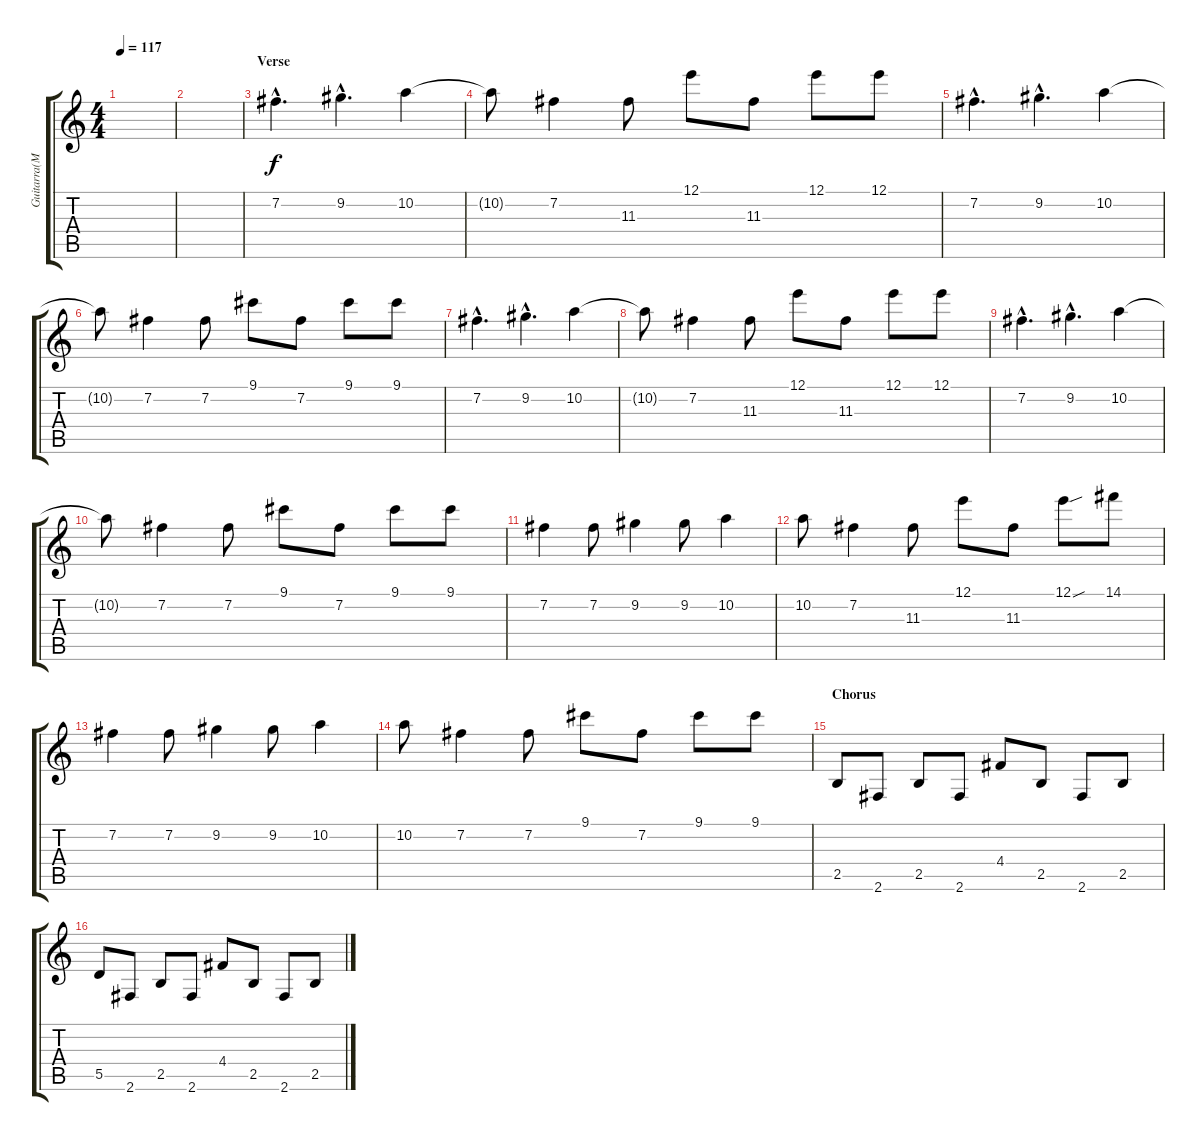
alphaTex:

\track ("Guitarra(Mike)" "Guitarra(M") {instrument overdrivenguitar}
\staff {score tabs}
\tuning (E4 B3 G3 D3 A2 E2) {hide}
\ts (4 4)
\tempo 117
\clef g2
\ks c
|
|
\section ("" "Verse")
7.2{hac}.4{d volume 6 instrument overdrivenguitar} 9.2{hac}.4{d} 10.2.4 |
10.2{t}.8 7.2.4 11.3.8 12.1.8 11.3.8 12.1.8 12.1.8 |
7.2{hac}.4{d} 9.2{hac}.4{d} 10.2.4 |
10.2{t}.8 7.2.4 7.2.8 9.1.8 7.2.8 9.1.8 9.1.8 |
7.2{hac}.4{d} 9.2{hac}.4{d} 10.2.4 |
10.2{t}.8 7.2.4 11.3.8 12.1.8 11.3.8 12.1.8 12.1.8 |
7.2{hac}.4{d} 9.2{hac}.4{d} 10.2.4 |
10.2{t}.8 7.2.4 7.2.8 9.1.8 7.2.8 9.1.8 9.1.8 |
7.2.4 7.2.8 9.2.4 9.2.8 10.2.4 |
10.2.8 7.2.4 11.3.8 12.1.8 11.3.8 12.1{sou}.8 14.1.8 |
7.2.4 7.2.8 9.2.4 9.2.8 10.2.4 |
10.2.8 7.2.4 7.2.8 9.1.8 7.2.8 9.1.8 9.1.8 |
\section ("" "Chorus")
2.5.8{volume 11 instrument acousticguitarsteel} 2.6.8 2.5.8 2.6.8 4.4.8 2.5.8 2.6.8 2.5.8 |
5.5.8{volume 11 instrument acousticguitarsteel} 2.6.8 2.5.8 2.6.8 4.4.8 2.5.8 2.6.8 2.5.8
